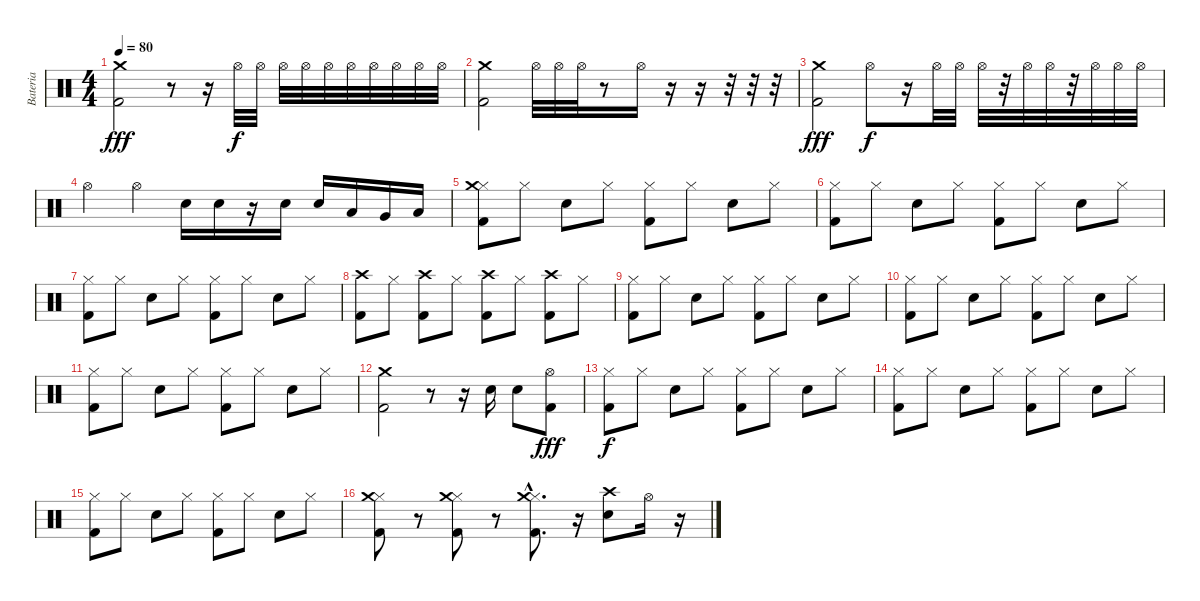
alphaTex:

\track ("Bateria" "Bateria") {instrument percussion}
\staff {score}
\articulation defaults
\ts (4 4)
\tempo 80
\clef neutral
\ks c
("Crash medium (hit)" "Kick (hit) 2").2{dy fff} r.8 r.16 "Hi-Hat (open)".32{dy f} "Hi-Hat (open)".32 "Hi-Hat (open)".32 "Hi-Hat (open)".32 "Hi-Hat (open)".32 "Hi-Hat (open)".32 "Hi-Hat (open)".32 "Hi-Hat (open)".32 "Hi-Hat (open)".32 "Hi-Hat (open)".32 |
("Crash medium (hit)" "Kick (hit) 2").2 "Hi-Hat (open)".32 "Hi-Hat (open)".32 "Hi-Hat (open)".32 r.8 "Hi-Hat (open)".16 r.16 r.16 r.32 r.32 r.32 |
("Crash medium (hit)" "Kick (hit) 2").2{dy fff} "Hi-Hat (open)".8{dy f} r.16 "Hi-Hat (open)".32 "Hi-Hat (open)".32 "Hi-Hat (open)".32 r.32 "Hi-Hat (open)".32 "Hi-Hat (open)".32 r.32 "Hi-Hat (open)".32 "Hi-Hat (open)".32 "Hi-Hat (open)".32 |
"Hi-Hat (open)".4 "Hi-Hat (open)".4 "Electric Snare (hit)".16 "Electric Snare (hit)".16 r.16 "Electric Snare (hit)".16 "Electric Snare (hit)".16 "Low Tom (hit)".16 "Very Low Tom (hit)".16 "Low Floor Tom (hit)".16 |
("Hi-Hat (closed)" "Kick (hit) 2" "Crash medium (hit)").8 "Hi-Hat (closed)".8 "Electric Snare (hit)".8 "Hi-Hat (closed)".8 ("Hi-Hat (closed)" "Kick (hit) 2").8 "Hi-Hat (closed)".8 "Electric Snare (hit)".8 "Hi-Hat (closed)".8 |
("Hi-Hat (closed)" "Kick (hit) 2").8 "Hi-Hat (closed)".8 "Electric Snare (hit)".8 "Hi-Hat (closed)".8 ("Hi-Hat (closed)" "Kick (hit) 2").8 "Hi-Hat (closed)".8 "Electric Snare (hit)".8 "Hi-Hat (closed)".8 |
("Hi-Hat (closed)" "Kick (hit) 2").8 "Hi-Hat (closed)".8 "Electric Snare (hit)".8 "Hi-Hat (closed)".8 ("Hi-Hat (closed)" "Kick (hit) 2").8 "Hi-Hat (closed)".8 "Electric Snare (hit)".8 "Hi-Hat (closed)".8 |
("Crash high (hit)" "Kick (hit) 2").8 "Hi-Hat (closed)".8 ("Crash high (hit)" "Kick (hit) 2").8 "Hi-Hat (closed)".8 ("Crash high (hit)" "Kick (hit) 2").8 "Hi-Hat (closed)".8 ("Crash high (hit)" "Kick (hit) 2").8 "Hi-Hat (closed)".8 |
("Hi-Hat (closed)" "Kick (hit) 2").8 "Hi-Hat (closed)".8 "Electric Snare (hit)".8 "Hi-Hat (closed)".8 ("Hi-Hat (closed)" "Kick (hit) 2").8 "Hi-Hat (closed)".8 "Electric Snare (hit)".8 "Hi-Hat (closed)".8 |
("Hi-Hat (closed)" "Kick (hit) 2").8 "Hi-Hat (closed)".8 "Electric Snare (hit)".8 "Hi-Hat (closed)".8 ("Hi-Hat (closed)" "Kick (hit) 2").8 "Hi-Hat (closed)".8 "Electric Snare (hit)".8 "Hi-Hat (closed)".8 |
("Hi-Hat (closed)" "Kick (hit) 2").8 "Hi-Hat (closed)".8 "Electric Snare (hit)".8 "Hi-Hat (closed)".8 ("Hi-Hat (closed)" "Kick (hit) 2").8 "Hi-Hat (closed)".8 "Electric Snare (hit)".8 "Hi-Hat (closed)".8 |
("Crash medium (hit)" "Kick (hit) 2").2 r.8 r.16 "Electric Snare (hit)".16 "Electric Snare (hit)".8 ("Hi-Hat (open)" "Kick (hit) 2").8{dy fff} |
("Hi-Hat (closed)" "Kick (hit) 2").8{dy f} "Hi-Hat (closed)".8 "Electric Snare (hit)".8 "Hi-Hat (closed)".8 ("Hi-Hat (closed)" "Kick (hit) 2").8 "Hi-Hat (closed)".8 "Electric Snare (hit)".8 "Hi-Hat (closed)".8 |
("Hi-Hat (closed)" "Kick (hit) 2").8 "Hi-Hat (closed)".8 "Electric Snare (hit)".8 "Hi-Hat (closed)".8 ("Hi-Hat (closed)" "Kick (hit) 2").8 "Hi-Hat (closed)".8 "Electric Snare (hit)".8 "Hi-Hat (closed)".8 |
("Hi-Hat (closed)" "Kick (hit) 2").8 "Hi-Hat (closed)".8 "Electric Snare (hit)".8 "Hi-Hat (closed)".8 ("Hi-Hat (closed)" "Kick (hit) 2").8 "Hi-Hat (closed)".8 "Electric Snare (hit)".8 "Hi-Hat (closed)".8 |
("Hi-Hat (closed)" "Kick (hit) 2" "Crash medium (hit)").8 r.8 ("Hi-Hat (closed)" "Kick (hit) 2" "Crash medium (hit)").8 r.8 ("Hi-Hat (closed)"{hac} "Kick (hit) 2"{hac} "Crash medium (hit)"{hac}).8{d} r.16 ("Electric Snare (hit)" "Crash high (hit)").8 "Hi-Hat (open)".16 r.16
